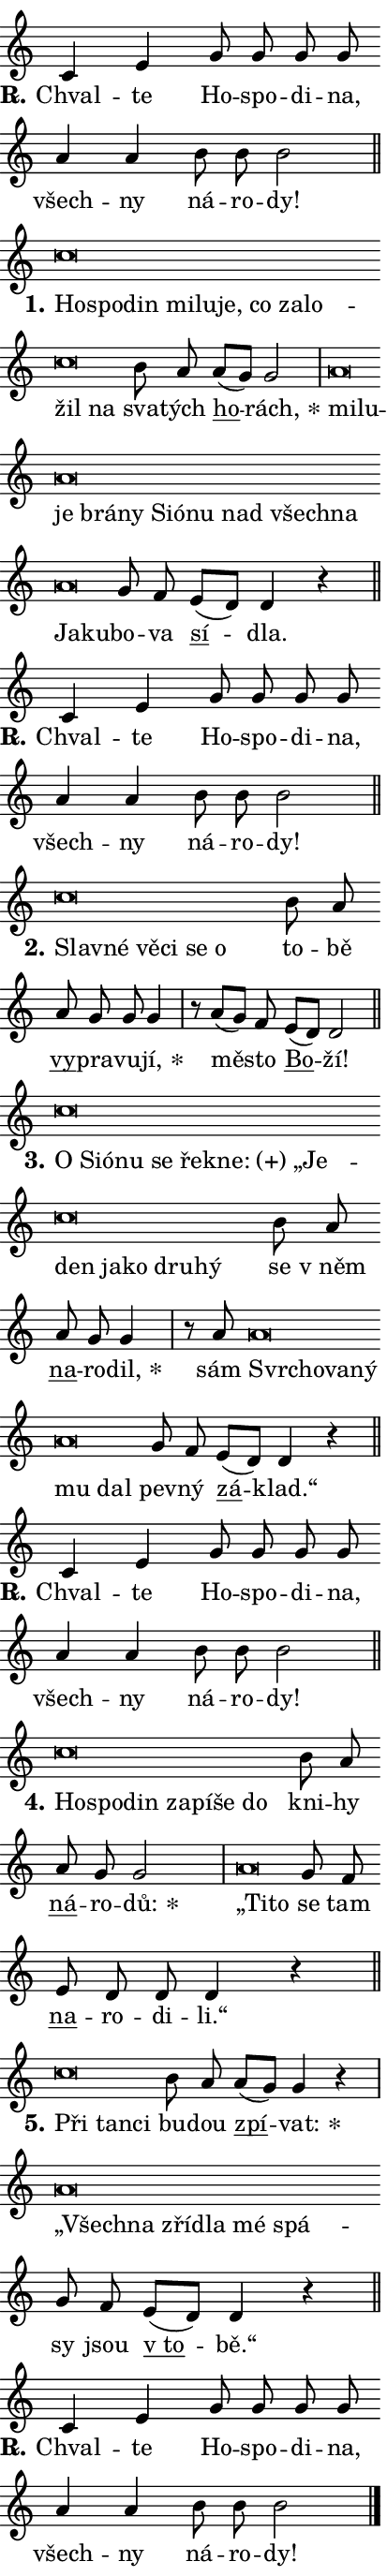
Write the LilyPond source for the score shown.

\version "2.24.0"
\header { tagline = "" }
\paper {
  indent = 0\cm
  top-margin = 0\cm
  right-margin = 0.13\cm % to fit lyric hyphens
  bottom-margin = 0\cm
  left-margin = 0\cm
  paper-width = 7\cm
  page-breaking = #ly:one-page-breaking
  system-system-spacing.basic-distance = #11
  score-system-spacing.basic-distance = #11
  ragged-last = ##f
}


%% Author: Thomas Morley
%% https://lists.gnu.org/archive/html/lilypond-user/2020-05/msg00002.html
#(define (line-position grob)
"Returns position of @var[grob} in current system:
   @code{'start}, if at first time-step
   @code{'end}, if at last time-step
   @code{'middle} otherwise
"
  (let* ((col (ly:item-get-column grob))
         (ln (ly:grob-object col 'left-neighbor))
         (rn (ly:grob-object col 'right-neighbor))
         (col-to-check-left (if (ly:grob? ln) ln col))
         (col-to-check-right (if (ly:grob? rn) rn col))
         (break-dir-left
           (and
             (ly:grob-property col-to-check-left 'non-musical #f)
             (ly:item-break-dir col-to-check-left)))
         (break-dir-right
           (and
             (ly:grob-property col-to-check-right 'non-musical #f)
             (ly:item-break-dir col-to-check-right))))
        (cond ((eqv? 1 break-dir-left) 'start)
              ((eqv? -1 break-dir-right) 'end)
              (else 'middle))))

#(define (tranparent-at-line-position vctor)
  (lambda (grob)
  "Relying on @code{line-position} select the relevant enry from @var{vctor}.
Used to determine transparency,"
    (case (line-position grob)
      ((end) (not (vector-ref vctor 0)))
      ((middle) (not (vector-ref vctor 1)))
      ((start) (not (vector-ref vctor 2))))))

noteHeadBreakVisibility =
#(define-music-function (break-visibility)(vector?)
"Makes @code{NoteHead}s transparent relying on @var{break-visibility}"
#{
  \override NoteHead.transparent =
    #(tranparent-at-line-position break-visibility)
#})

#(define delete-ledgers-for-transparent-note-heads
  (lambda (grob)
    "Reads whether a @code{NoteHead} is transparent.
If so this @code{NoteHead} is removed from @code{'note-heads} from
@var{grob}, which is supposed to be @code{LedgerLineSpanner}.
As a result ledgers are not printed for this @code{NoteHead}"
    (let* ((nhds-array (ly:grob-object grob 'note-heads))
           (nhds-list
             (if (ly:grob-array? nhds-array)
                 (ly:grob-array->list nhds-array)
                 '()))
           ;; Relies on the transparent-property being done before
           ;; Staff.LedgerLineSpanner.after-line-breaking is executed.
           ;; This is fragile ...
           (to-keep
             (remove
               (lambda (nhd)
                 (ly:grob-property nhd 'transparent #f))
               nhds-list)))
      ;; TODO find a better method to iterate over grob-arrays, similiar
      ;; to filter/remove etc for lists
      ;; For now rebuilt from scratch
      (set! (ly:grob-object grob 'note-heads)  '())
      (for-each
        (lambda (nhd)
          (ly:pointer-group-interface::add-grob grob 'note-heads nhd))
        to-keep))))

squashNotes = {
  \override NoteHead.X-extent = #'(-0.2 . 0.2)
  \override NoteHead.Y-extent = #'(-0.75 . 0)
  \override NoteHead.stencil =
    #(lambda (grob)
       (let ((pos (ly:grob-property grob 'staff-position)))
         (begin
           (if (< pos -7) (display "ERROR: Lower brevis then expected\n") (display "OK: Expected brevis position\n"))
           (if (<= pos -6) ly:text-interface::print ly:note-head::print))))
}
unSquashNotes = {
  \revert NoteHead.X-extent
  \revert NoteHead.Y-extent
  \revert NoteHead.stencil
}

hideNotes = \noteHeadBreakVisibility #begin-of-line-visible
unHideNotes = \noteHeadBreakVisibility #all-visible

% work-around for resetting accidentals
% https://lilypond.org/doc/v2.23/Documentation/notation/displaying-rhythms#unmetered-music
cadenzaMeasure = {
  \cadenzaOff
  \partial 1024 s1024
  \cadenzaOn
}

#(define-markup-command (accent layout props text) (markup?)
  "Underline accented syllable"
  (interpret-markup layout props
    #{\markup \override #'(offset . 4.3) \underline { #text }#}))

responsum = \markup \concat {
  "R" \hspace #-1.05 \path #0.1 #'((moveto 0 0.07) (lineto 0.9 0.8)) \hspace #0.05 "."
}

spaceSize = #0.6828661417322834 % exact space size for TeX Gyre Schola

\layout {
  \context {
    \Staff
    \remove "Time_signature_engraver"
    \override LedgerLineSpanner.after-line-breaking = #delete-ledgers-for-transparent-note-heads
  }
  \context {
    \Lyrics {
      \override LyricSpace.minimum-distance = \spaceSize
      \override LyricText.font-name = #"TeX Gyre Schola"
      \override LyricText.font-size = 1
      \override StanzaNumber.font-name = #"TeX Gyre Schola Bold"
      \override StanzaNumber.font-size = 1
    }
  }
  \context {
    \Score 
    \override NoteHead.text =
      #(lambda (grob) 
        (let ((pos (ly:grob-property grob 'staff-position)))
          #{\markup {
            \combine
              \halign #-0.55 \raise #(if (= pos -6) 0 0.5) \override #'(thickness . 2) \draw-line #'(3.2 . 0)
              \musicglyph "noteheads.sM1"
          }#}))
  }
}

% magnetic-lyrics.ily
%
%   written by
%     Jean Abou Samra <jean@abou-samra.fr>
%     Werner Lemberg <wl@gnu.org>
%
%   adapted by
%     Jiri Hon <jiri.hon@gmail.com>
%
% Version 2022-Apr-15

% https://www.mail-archive.com/lilypond-user@gnu.org/msg149350.html

#(define (Left_hyphen_pointer_engraver context)
   "Collect syllable-hyphen-syllable occurrences in lyrics and store
them in properties.  This engraver only looks to the left.  For
example, if the lyrics input is @code{foo -- bar}, it does the
following.

@itemize @bullet
@item
Set the @code{text} property of the @code{LyricHyphen} grob between
@q{foo} and @q{bar} to @code{foo}.

@item
Set the @code{left-hyphen} property of the @code{LyricText} grob with
text @q{foo} to the @code{LyricHyphen} grob between @q{foo} and
@q{bar}.
@end itemize

Use this auxiliary engraver in combination with the
@code{lyric-@/text::@/apply-@/magnetic-@/offset!} hook."
   (let ((hyphen #f)
         (text #f))
     (make-engraver
      (acknowledgers
       ((lyric-syllable-interface engraver grob source-engraver)
        (set! text grob)))
      (end-acknowledgers
       ((lyric-hyphen-interface engraver grob source-engraver)
        ;(when (not (grob::has-interface grob 'lyric-space-interface))
          (set! hyphen grob)));)
      ((stop-translation-timestep engraver)
       (when (and text hyphen)
         (ly:grob-set-object! text 'left-hyphen hyphen))
       (set! text #f)
       (set! hyphen #f)))))

#(define (lyric-text::apply-magnetic-offset! grob)
   "If the space between two syllables is less than the value in
property @code{LyricText@/.details@/.squash-threshold}, move the right
syllable to the left so that it gets concatenated with the left
syllable.

Use this function as a hook for
@code{LyricText@/.after-@/line-@/breaking} if the
@code{Left_@/hyphen_@/pointer_@/engraver} is active."
   (let ((hyphen (ly:grob-object grob 'left-hyphen #f)))
     (when hyphen
       (let ((left-text (ly:spanner-bound hyphen LEFT)))
         (when (grob::has-interface left-text 'lyric-syllable-interface)
           (let* ((common (ly:grob-common-refpoint grob left-text X))
                  (this-x-ext (ly:grob-extent grob common X))
                  (left-x-ext
                   (begin
                     ;; Trigger magnetism for left-text.
                     (ly:grob-property left-text 'after-line-breaking)
                     (ly:grob-extent left-text common X)))
                  ;; `delta` is the gap width between two syllables.
                  (delta (- (interval-start this-x-ext)
                            (interval-end left-x-ext)))
                  (details (ly:grob-property grob 'details))
                  (threshold (assoc-get 'squash-threshold details 0.2)))
             (when (< delta threshold)
               (let* (;; We have to manipulate the input text so that
                      ;; ligatures crossing syllable boundaries are not
                      ;; disabled.  For languages based on the Latin
                      ;; script this is essentially a beautification.
                      ;; However, for non-Western scripts it can be a
                      ;; necessity.
                      (lt (ly:grob-property left-text 'text))
                      (rt (ly:grob-property grob 'text))
                      (is-space (grob::has-interface hyphen 'lyric-space-interface))
                      (space (if is-space " " ""))
                      (extra-delta (if is-space spaceSize 0))
                      ;; Append new syllable.
                      (ltrt-space (if (and (string? lt) (string? rt))
                                (string-append lt space rt)
                                (make-concat-markup (list lt space rt))))
                      ;; Right-align `ltrt` to the right side.
                      (ltrt-space-markup (grob-interpret-markup
                               grob
                               (make-translate-markup
                                (cons (interval-length this-x-ext) 0)
                                (make-right-align-markup ltrt-space)))))
                 (begin
                   ;; Don't print `left-text`.
                   (ly:grob-set-property! left-text 'stencil #f)
                   ;; Set text and stencil (which holds all collected
                   ;; syllables so far) and shift it to the left.
                   (ly:grob-set-property! grob 'text ltrt-space)
                   (ly:grob-set-property! grob 'stencil ltrt-space-markup)
                   (ly:grob-translate-axis! grob (- (- delta extra-delta)) X))))))))))


#(define (lyric-hyphen::displace-bounds-first grob)
   ;; Make very sure this callback isn't triggered too early.
   (let ((left (ly:spanner-bound grob LEFT))
         (right (ly:spanner-bound grob RIGHT)))
     (ly:grob-property left 'after-line-breaking)
     (ly:grob-property right 'after-line-breaking)
     (ly:lyric-hyphen::print grob)))

squashThreshold = #0.4

\layout {
  \context {
    \Lyrics
    \consists #Left_hyphen_pointer_engraver
    \override LyricText.after-line-breaking =
      #lyric-text::apply-magnetic-offset!
    \override LyricHyphen.stencil = #lyric-hyphen::displace-bounds-first
    \override LyricText.details.squash-threshold = \squashThreshold
    \override LyricHyphen.minimum-distance = 0
    \override LyricHyphen.minimum-length = \squashThreshold
  }
}

squashText = \override LyricText.details.squash-threshold = 9999
unSquashText = \override LyricText.details.squash-threshold = \squashThreshold

leftText = \override LyricText.self-alignment-X = #LEFT
unLeftText = \revert LyricText.self-alignment-X

starOffset = #(lambda (grob) 
                (let ((x_offset (ly:self-alignment-interface::aligned-on-x-parent grob)))
                  (if (= x_offset 0) 0 (+ x_offset 1.2))))

star = #(define-music-function (syllable)(string?)
"Append star separator at the end of a syllable"
#{
  \once \override LyricText.X-offset = #starOffset
  \lyricmode { \markup {
    #syllable
    \override #'((font-name . "TeX Gyre Schola Bold")) \hspace #0.2 \lower #0.65 \larger "*"
  } }
#})

starAccent = #(define-music-function (syllable)(string?)
"Append star separator at the end of a syllable and make accent"
#{
  \once \override LyricText.X-offset = #starOffset
  \lyricmode { \markup {
    \accent #syllable
    \override #'((font-name . "TeX Gyre Schola Bold")) \hspace #0.2 \lower #0.65 \larger "*"
  } }
#})

breath = #(define-music-function (syllable)(string?)
"Append breathing indicator at the end of a syllable"
#{
  \lyricmode { \markup { #syllable "+" } }
#})

optionalBreath = #(define-music-function (syllable)(string?)
"Append optional breathing indicator at the end of a syllable"
#{
  \lyricmode { \markup { #syllable "(+)" } }
#})


\score {
    <<
        \new Voice = "melody" { \cadenzaOn \key c \major \relative { c'4 e g8 g g g \bar "" a4 a b8 b b2 \cadenzaMeasure \bar "||" \break } }
        \new Lyrics \lyricsto "melody" { \lyricmode { \set stanza = \responsum
Chval -- te Ho -- spo -- di -- na, všech -- ny ná -- ro -- dy! } }
    >>
    \layout {}
}

\score {
    <<
        \new Voice = "melody" { \cadenzaOn \key c \major \relative { \squashNotes c''\breve*1/16 \hideNotes \breve*1/16 \bar "" \breve*1/16 \bar "" \breve*1/16 \bar "" \breve*1/16 \bar "" \breve*1/16 \bar "" \breve*1/16 \bar "" \breve*1/16 \bar "" \breve*1/16 \bar "" \breve*1/16 \breve*1/16 \bar "" \unHideNotes \unSquashNotes b8 a \bar "" a[( g)] g2 \cadenzaMeasure \bar "|" \squashNotes a\breve*1/16 \hideNotes \breve*1/16 \bar "" \breve*1/16 \bar "" \breve*1/16 \bar "" \breve*1/16 \bar "" \breve*1/16 \bar "" \breve*1/16 \bar "" \breve*1/16 \bar "" \breve*1/16 \bar "" \breve*1/16 \bar "" \breve*1/16 \bar "" \breve*1/16 \breve*1/16 \bar "" \unHideNotes \unSquashNotes g8 f \bar "" e[( d)] d4 r \cadenzaMeasure \bar "||" \break } }
        \new Lyrics \lyricsto "melody" { \lyricmode { \set stanza = "1."
\leftText Ho -- \squashText spo -- din mi -- lu -- je, co za -- lo -- žil na \unLeftText \unSquashText sva -- tých \markup \accent ho -- \star rách, \leftText mi -- \squashText lu -- je brá -- ny Si -- ó -- nu nad všech -- na Ja -- ku -- \unLeftText \unSquashText bo -- va \markup \accent sí -- dla. } }
    >>
    \layout {}
}

\score {
    <<
        \new Voice = "melody" { \cadenzaOn \key c \major \relative { c'4 e g8 g g g \bar "" a4 a b8 b b2 \cadenzaMeasure \bar "||" \break } }
        \new Lyrics \lyricsto "melody" { \lyricmode { \set stanza = \responsum
Chval -- te Ho -- spo -- di -- na, všech -- ny ná -- ro -- dy! } }
    >>
    \layout {}
}

\score {
    <<
        \new Voice = "melody" { \cadenzaOn \key c \major \relative { \squashNotes c''\breve*1/16 \hideNotes \breve*1/16 \bar "" \breve*1/16 \bar "" \breve*1/16 \bar "" \breve*1/16 \breve*1/16 \bar "" \unHideNotes \unSquashNotes b8 a \bar "" a g g g4 \cadenzaMeasure \bar "|" r8 a[( g)] f \bar "" e[( d)] d2 \cadenzaMeasure \bar "||" \break } }
        \new Lyrics \lyricsto "melody" { \lyricmode { \set stanza = "2."
\leftText Slav -- \squashText né vě -- ci se o \unLeftText \unSquashText to -- bě \markup \accent vy -- pra -- vu -- \star jí, mě -- sto \markup \accent Bo -- ží! } }
    >>
    \layout {}
}

\score {
    <<
        \new Voice = "melody" { \cadenzaOn \key c \major \relative { \squashNotes c''\breve*1/16 \hideNotes \breve*1/16 \bar "" \breve*1/16 \bar "" \breve*1/16 \bar "" \breve*1/16 \bar "" \breve*1/16 \bar "" \breve*1/16 \bar "" \breve*1/16 \bar "" \breve*1/16 \bar "" \breve*1/16 \bar "" \breve*1/16 \bar "" \breve*1/16 \breve*1/16 \bar "" \unHideNotes \unSquashNotes b8 a \bar "" a g g4 \cadenzaMeasure \bar "|" r8 a8 \squashNotes a\breve*1/16 \hideNotes \breve*1/16 \bar "" \breve*1/16 \bar "" \breve*1/16 \bar "" \breve*1/16 \breve*1/16 \bar "" \unHideNotes \unSquashNotes g8 f \bar "" e[( d)] d4 r \cadenzaMeasure \bar "||" \break } }
        \new Lyrics \lyricsto "melody" { \lyricmode { \set stanza = "3."
\leftText O \squashText Si -- ó -- nu se řek -- \optionalBreath ne: „Je -- den ja -- ko dru -- hý \unLeftText \unSquashText se "v něm" \markup \accent na -- ro -- \star dil, sám \leftText Svr -- \squashText cho -- va -- ný mu dal \unLeftText \unSquashText pev -- ný \markup \accent zá -- klad.“ } }
    >>
    \layout {}
}

\score {
    <<
        \new Voice = "melody" { \cadenzaOn \key c \major \relative { c'4 e g8 g g g \bar "" a4 a b8 b b2 \cadenzaMeasure \bar "||" \break } }
        \new Lyrics \lyricsto "melody" { \lyricmode { \set stanza = \responsum
Chval -- te Ho -- spo -- di -- na, všech -- ny ná -- ro -- dy! } }
    >>
    \layout {}
}

\score {
    <<
        \new Voice = "melody" { \cadenzaOn \key c \major \relative { \squashNotes c''\breve*1/16 \hideNotes \breve*1/16 \bar "" \breve*1/16 \bar "" \breve*1/16 \bar "" \breve*1/16 \bar "" \breve*1/16 \breve*1/16 \bar "" \unHideNotes \unSquashNotes b8 a \bar "" a g g2 \cadenzaMeasure \bar "|" \squashNotes a\breve*1/16 \hideNotes \breve*1/16 \bar "" \unHideNotes \unSquashNotes g8 f \bar "" e d d d4 r \cadenzaMeasure \bar "||" \break } }
        \new Lyrics \lyricsto "melody" { \lyricmode { \set stanza = "4."
\leftText Ho -- \squashText spo -- din za -- pí -- še do \unLeftText \unSquashText kni -- hy \markup \accent ná -- ro -- \star dů: \leftText „Ti -- \squashText to \unLeftText \unSquashText se tam \markup \accent na -- ro -- di -- li.“ } }
    >>
    \layout {}
}

\score {
    <<
        \new Voice = "melody" { \cadenzaOn \key c \major \relative { \squashNotes c''\breve*1/16 \hideNotes \breve*1/16 \breve*1/16 \bar "" \unHideNotes \unSquashNotes b8 a \bar "" a[( g)] g4 r \cadenzaMeasure \bar "|" \squashNotes a\breve*1/16 \hideNotes \breve*1/16 \bar "" \breve*1/16 \bar "" \breve*1/16 \bar "" \breve*1/16 \breve*1/16 \bar "" \unHideNotes \unSquashNotes g8 f \bar "" e[( d)] d4 r \cadenzaMeasure \bar "||" \break } }
        \new Lyrics \lyricsto "melody" { \lyricmode { \set stanza = "5."
\leftText Při \squashText tan -- ci \unLeftText \unSquashText bu -- dou \markup \accent zpí -- \star vat: \leftText „Všech -- \squashText na zří -- dla mé spá -- \unLeftText \unSquashText sy jsou \markup \accent "v to" -- bě.“ } }
    >>
    \layout {}
}

\score {
    <<
        \new Voice = "melody" { \cadenzaOn \key c \major \relative { c'4 e g8 g g g \bar "" a4 a b8 b b2 \cadenzaMeasure \bar "||" \break } \bar "|." }
        \new Lyrics \lyricsto "melody" { \lyricmode { \set stanza = \responsum
Chval -- te Ho -- spo -- di -- na, všech -- ny ná -- ro -- dy! } }
    >>
    \layout {}
}
